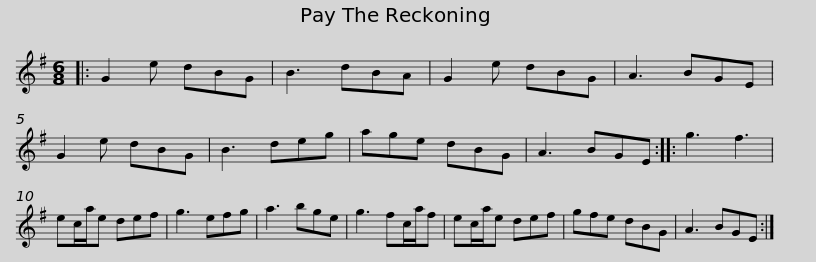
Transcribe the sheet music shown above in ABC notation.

X:1
L:1/8
M:6/8
I:linebreak $
K:G
V:1 treble
V:1
|: G2 e dBG | B3 dBA | G2 e dBG | A3 BGE | G2 e dBG | %5
 B3 deg | age dBG | A3 BGE ::$ g3 f3 | ec/a/e def | %10
 g3 efg | a3 bge | g3 fc/a/f | ec/a/e def | gfe dBG | %15
 A3 BGE :| %16
